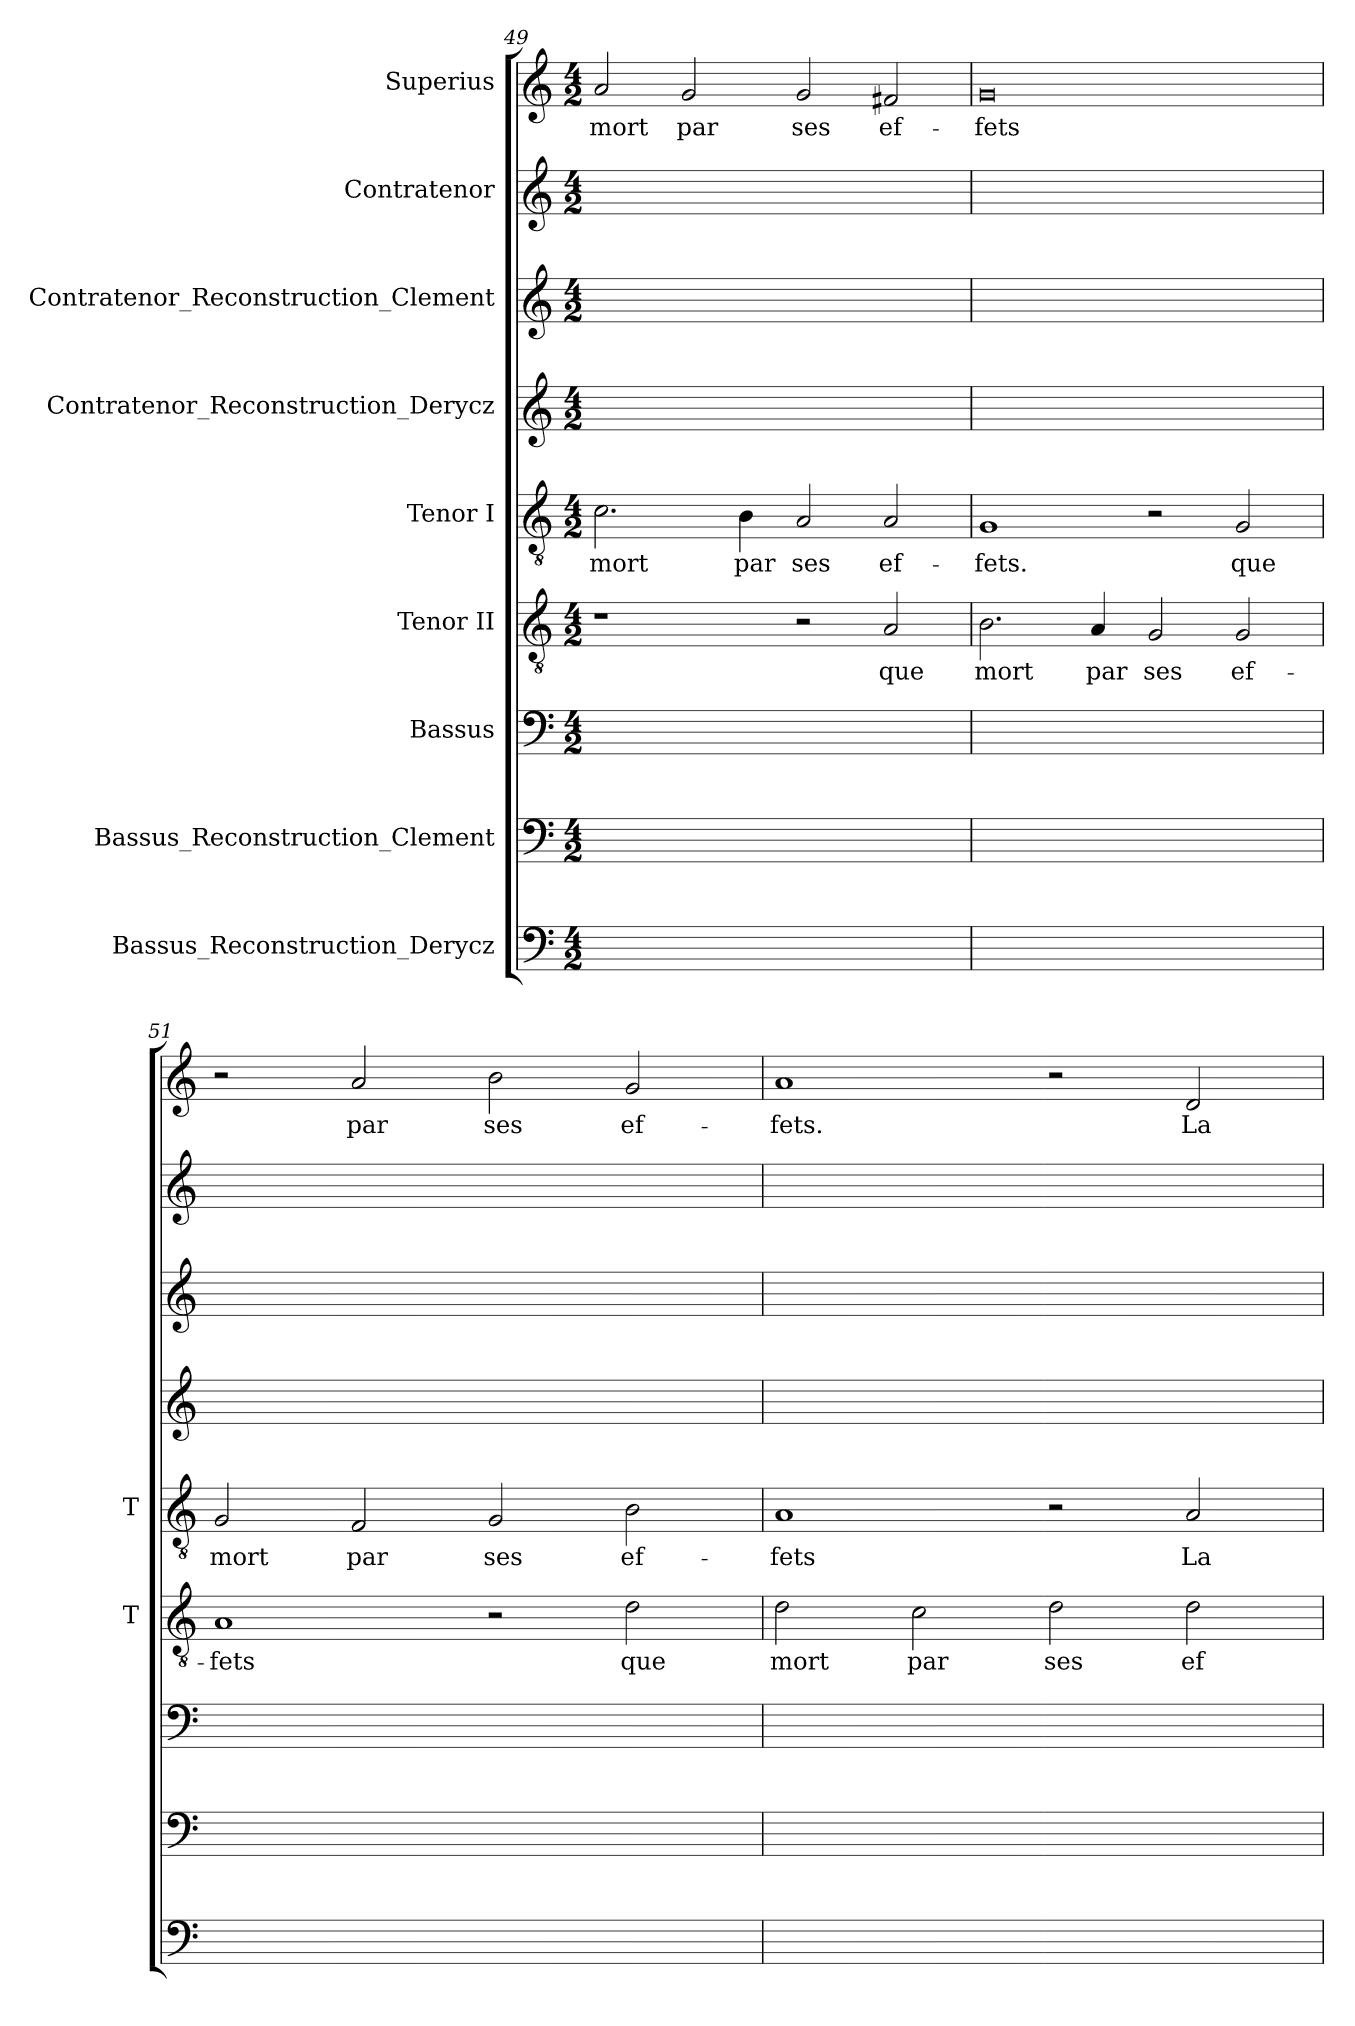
**kern	**kern	**kern	**kern	**text	**kern	**text	**kern	**kern	**kern	**kern	**text
*part9	*part8	*part7	*part6	*part6	*part5	*part5	*part4	*part3	*part2	*part1	*part1
*staff9	*staff8	*staff7	*staff6	*staff6	*staff5	*staff5	*staff4	*staff3	*staff2	*staff1	*staff1
*I"Bassus_Reconstruction_Derycz	*I"Bassus_Reconstruction_Clement	*I"Bassus	*I"Tenor II	*	*I"Tenor I	*	*I"Contratenor_Reconstruction_Derycz	*I"Contratenor_Reconstruction_Clement	*I"Contratenor	*I"Superius	*
*	*	*	*I'T	*	*I'T	*	*	*	*	*	*
*clefF4	*clefF4	*clefF4	*clefGv2	*	*clefGv2	*	*clefG2	*clefG2	*clefG2	*clefG2	*
*k[]	*k[]	*k[]	*k[]	*	*k[]	*	*k[]	*k[]	*k[]	*k[]	*
*M4/2	*M4/2	*M4/2	*M4/2	*	*M4/2	*	*M4/2	*M4/2	*M4/2	*M4/2	*
=49	=49	=49	=49	=49	=49	=49	=49	=49	=49	=49	=49
0ryy	0ryy	0ryy	1r	.	2.c	-mort	0ryy	0ryy	0ryy	2a	-mort
.	.	.	.	.	.	.	.	.	.	2g	-par
.	.	.	.	.	4B	-par	.	.	.	.	.
.	.	.	2r	.	2A	-ses	.	.	.	2g	-ses
.	.	.	2A	-que	2A	ef-	.	.	.	2f#X	ef-
=50	=50	=50	=50	=50	=50	=50	=50	=50	=50	=50	=50
0ryy	0ryy	0ryy	2.B	-mort	1G	-fets.	0ryy	0ryy	0ryy	0g	-fets
.	.	.	4A	-par	.	.	.	.	.	.	.
.	.	.	2G	-ses	2r	.	.	.	.	.	.
.	.	.	2G	ef-	2G	-que	.	.	.	.	.
=51	=51	=51	=51	=51	=51	=51	=51	=51	=51	=51	=51
0ryy	0ryy	0ryy	1A	-fets	2G	-mort	0ryy	0ryy	0ryy	2r	.
.	.	.	.	.	2F	-par	.	.	.	2a	-par
.	.	.	2r	.	2G	-ses	.	.	.	2b	-ses
.	.	.	2d	-que	2B	ef-	.	.	.	2g	ef-
=52	=52	=52	=52	=52	=52	=52	=52	=52	=52	=52	=52
0ryy	0ryy	0ryy	2d	-mort	1A	-fets	0ryy	0ryy	0ryy	1a	-fets.
.	.	.	2c	-par	.	.	.	.	.	.	.
.	.	.	2d	-ses	2r	.	.	.	.	2r	.
.	.	.	2d	ef-	2A	-La	.	.	.	2d	-La
=	=	=	=	=	=	=	=	=	=	=	=
*-	*-	*-	*-	*-	*-	*-	*-	*-	*-	*-	*-
